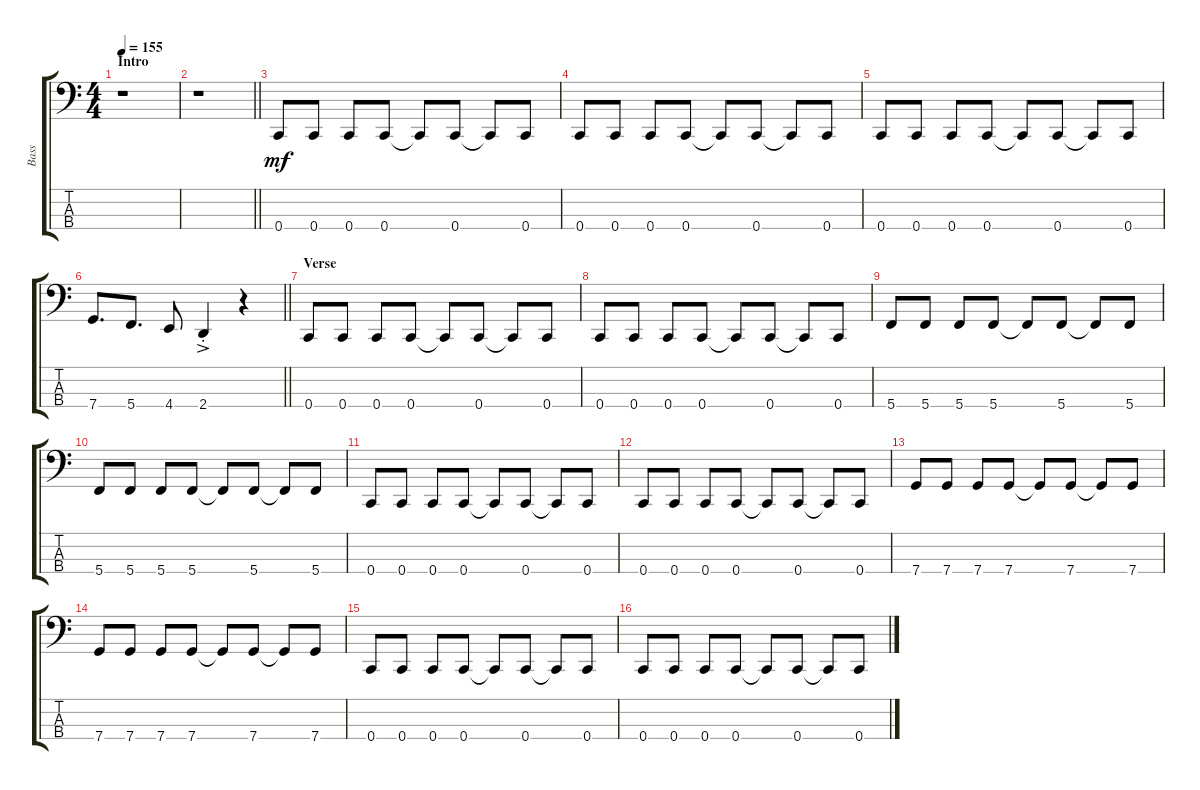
\track ("Bass" "Bass") {instrument electricbassfinger}
\staff {score tabs}
\tuning (F2 C2 G1 C1) {hide}
\ts (4 4)
\section ("" "Intro")
\tempo 155
\clef f4
\ks c
r.1{dy mf instrument electricbassfinger} |
\barLineRight lightlight
r.1 |
0.4.8 0.4.8 0.4.8 0.4.8 0.4{t}.8 0.4.8 0.4{t}.8 0.4.8 |
0.4.8 0.4.8 0.4.8 0.4.8 0.4{t}.8 0.4.8 0.4{t}.8 0.4.8 |
0.4.8 0.4.8 0.4.8 0.4.8 0.4{t}.8 0.4.8 0.4{t}.8 0.4.8 |
\barLineRight lightlight
7.4.8{d} 5.4.8{d} 4.4.8 2.4{ac st}.4 r.4 |
\section ("" "Verse")
0.4.8 0.4.8 0.4.8 0.4.8 0.4{t}.8 0.4.8 0.4{t}.8 0.4.8 |
0.4.8 0.4.8 0.4.8 0.4.8 0.4{t}.8 0.4.8 0.4{t}.8 0.4.8 |
5.4.8 5.4.8 5.4.8 5.4.8 5.4{t}.8 5.4.8 5.4{t}.8 5.4.8 |
5.4.8 5.4.8 5.4.8 5.4.8 5.4{t}.8 5.4.8 5.4{t}.8 5.4.8 |
0.4.8 0.4.8 0.4.8 0.4.8 0.4{t}.8 0.4.8 0.4{t}.8 0.4.8 |
0.4.8 0.4.8 0.4.8 0.4.8 0.4{t}.8 0.4.8 0.4{t}.8 0.4.8 |
7.4.8 7.4.8 7.4.8 7.4.8 7.4{t}.8 7.4.8 7.4{t}.8 7.4.8 |
7.4.8 7.4.8 7.4.8 7.4.8 7.4{t}.8 7.4.8 7.4{t}.8 7.4.8 |
0.4.8 0.4.8 0.4.8 0.4.8 0.4{t}.8 0.4.8 0.4{t}.8 0.4.8 |
0.4.8 0.4.8 0.4.8 0.4.8 0.4{t}.8 0.4.8 0.4{t}.8 0.4.8
